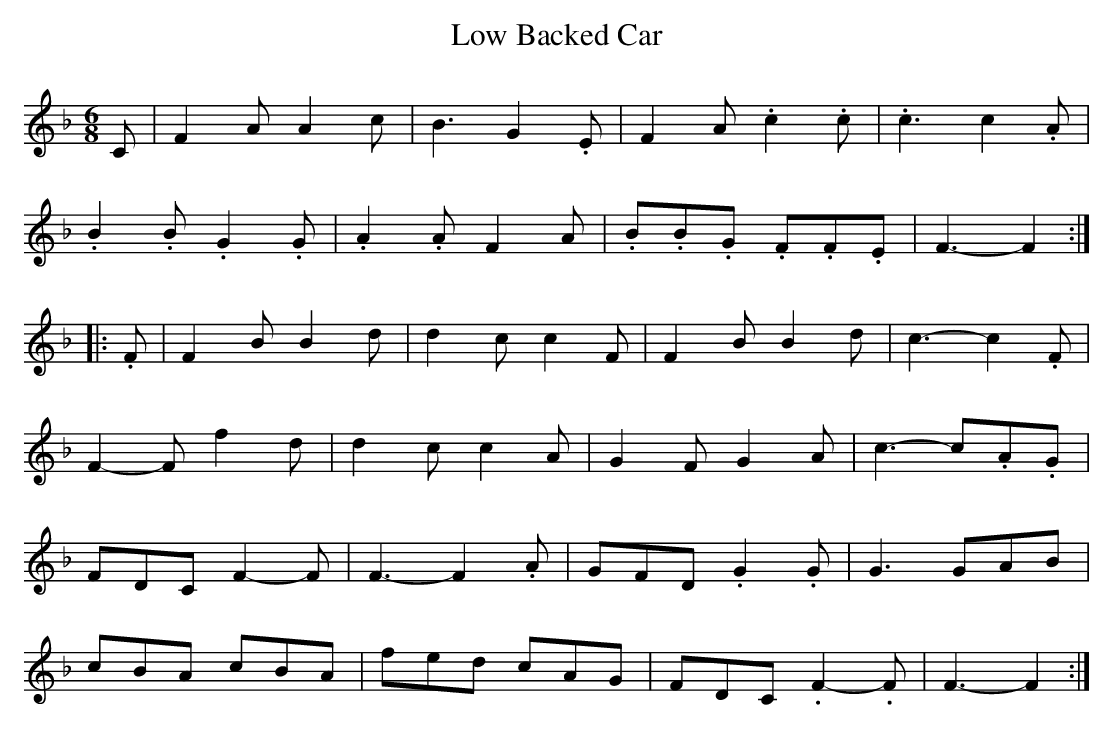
X:1
T:Low Backed Car
M:6/8
L:1/8
K:F
C|F2-A A2-c|B3 G2.E|F2-A .c2.c|.c3 c2.A|
.B2.B .G2.G|.A2.A F2-A|.B.B.G .F.F.E|F3-F2:|
|:.F|F2-B B2-d|d2-c c2-F|F2-B B2-d|c3- c2.F|
F2-F f2-d|d2-c c2-A|G2-F G2-A|c3- c.A.G|
FDC F2-F|F3- F2.A|GFD .G2.G|G3 – GAB|
cBA cBA|fed cAG|FDC .F2-.F|F3-F2:|]
